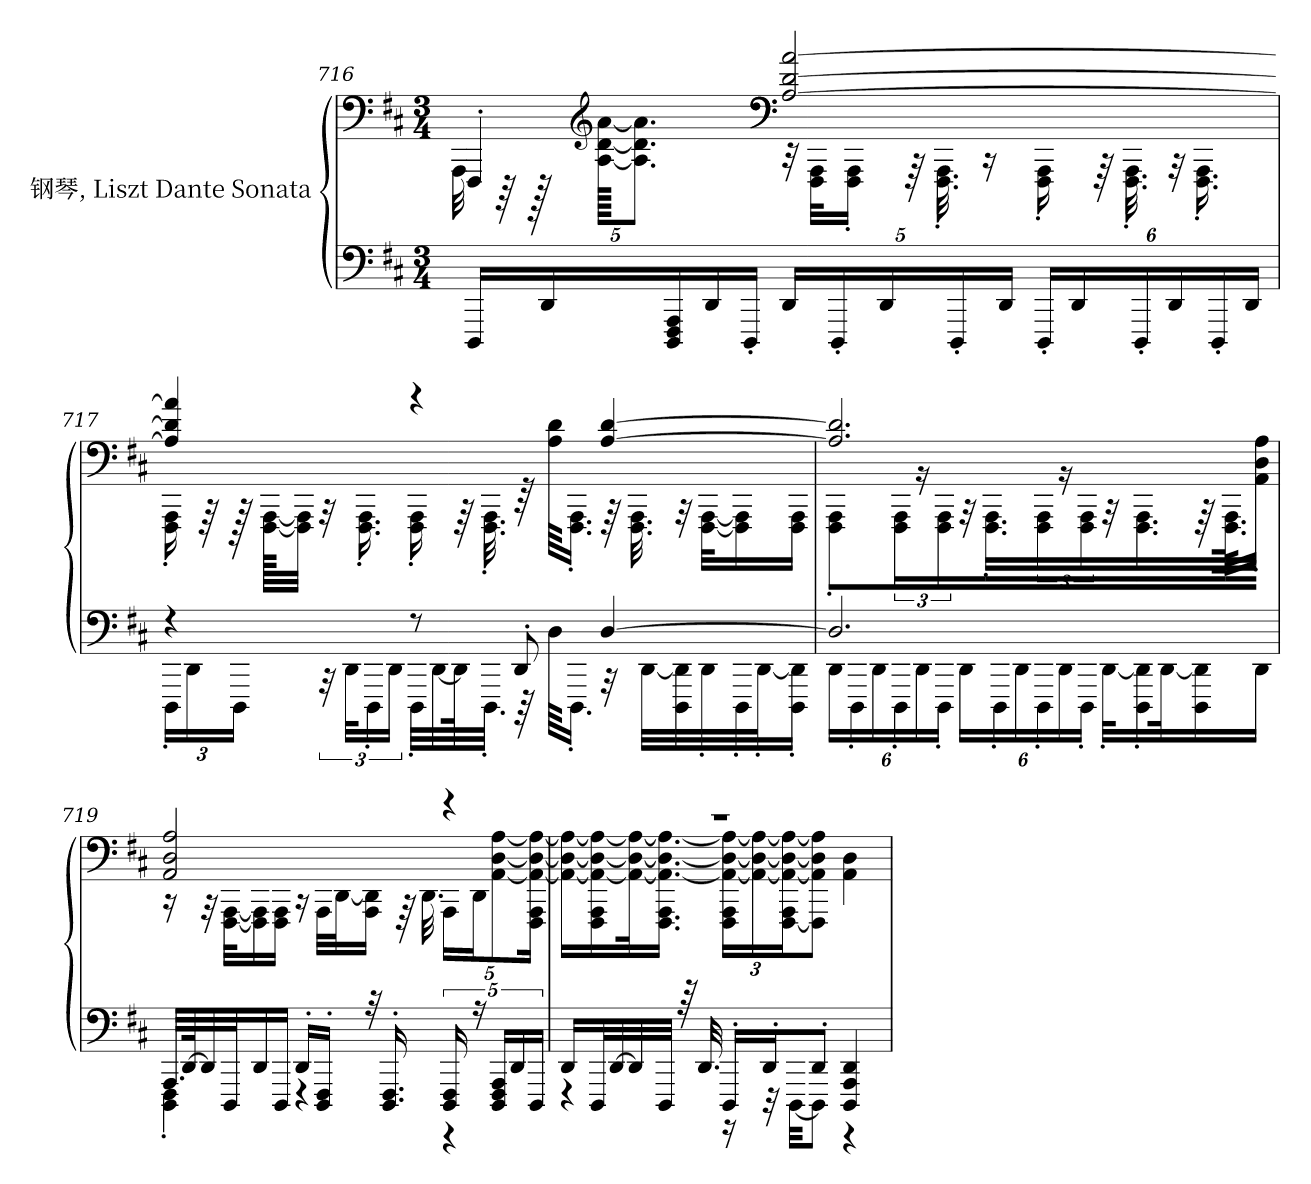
**kern	**kern
*part1	*part1
*staff2	*staff1
*I"钢琴, Liszt Dante Sonata	*
!!LO:LB:g=z
*clefF4	*clefF4
*k[f#c#]	*k[f#c#]
*M3/4	*M3/4
*Xbrackettup	*
=716	=716
*	*^
20DDD/LL	4FFF#'/	32AAA\
.	.	64r
.	.	128r
20DD/	.	.
*	*clefG2	*
.	.	[128A\ [128d\ [128a\KKKKL
.	.	8.A\] 8.d\] 8.a\]J
20DDD/ 20FFF#/ 20AAA/	.	.
20DD/	.	.
20DDD'/JJ	.	.
*	*clefF4	*
20DD/LL	[2A/ [2d/ [2a/	32r
.	.	32FFF#\ 32AAA\KLL
20DDD'/	.	.
.	.	16FFF#\' 16AAA\'JJ
20DD/	.	.
.	.	64r
.	.	32.FFF#\' 32.AAA\'
20DDD'/	.	.
.	.	16r
20DD/JJ	.	.
24DDD'/LL	.	16FFF#\' 16AAA\'
24DD/	.	.
.	.	64r
.	.	32.FFF#\' 32.AAA\'
24DDD'/	.	.
24DD/	.	32r
.	.	16.FFF#\' 16.AAA\'
24DDD'/	.	.
24DD/JJ	.	.
!!LO:LB:g=z	!!
=717	=717	=717
*^	*	*
4r	24DDD'\LL	4A/] 4d/] 4a/]	16FFF#\' 16AAA\'
.	24DD\	.	.
.	.	.	64r
.	.	.	128r
.	24DDD\JJ	.	.
.	.	.	[128FFF#\ [128AAA\KKLLL
.	.	.	32FFF#\] 32AAA\]JJJ
*	*brackettup	*	*
.	48r	.	32r
.	48DD\KLL	.	.
.	.	.	16.FFF#\' 16.AAA\'
.	24DDD'\	.	.
.	24DD\JJ	.	.
8r	32DDD'\LLL	4r	16FFF#\' 16AAA\'
.	[32DD\	.	.
.	64DD\K]	.	64r
.	32.DDD'\JJJ	.	32.FFF#\' 32.AAA\'
8DD'/	64r	.	64r
.	64D\KKLL	.	64A\ 64d\KKLL
.	16.DDD'\JJ	.	16.FFF#\' 16.AAA\'JJ
[4D/	32r	[4A/ [4d/	64r
.	.	.	32.FFF#\ 32.AAA\
.	[32DD\LLL	.	.
.	32DDD\ 32DD\]	.	32r
.	32DD'\	.	[32FFF#\ [32AAA\KLL
.	32DDD'\	.	16FFF#\] 16AAA\]
.	[32DD'\J	.	.
.	16DDD\' 16DD\]'JJ	.	16FFF#\ 16AAA\JJ
!!LO:LB:g=z	!!
=718	=718	=718	=718
*	*Xbrackettup	*	*
2.D/]	24DD\LL	2.A/] 2.d/]	8FFF#\' 8AAA\'L
.	24DDD'\	.	.
.	24DD\	.	.
.	24DDD'\	.	24FFF#\ 24AAA\Jk
.	24DD\	.	24r
.	24DDD'\JJ	.	24FFF#\ 24AAA\
.	24DD\LL	.	32r
.	.	.	16.FFF#\' 16.AAA\'LL
.	24DDD'\	.	.
.	24DD\	.	.
.	24DDD'\	.	24FFF#\ 24AAA\JJ
.	24DD\	.	24r
.	24DDD'\JJ	.	24FFF#\ 24AAA\
.	[32DD'\KLL	.	32r
.	16DDD\' 16DD\]'	.	16.FFF#\ 16.AAA\
.	[32DD\K	.	.
.	16DDD\ 16DD\]	.	64r
.	.	.	32.FFF#\ 32.AAA\KLL
.	16DD\JJ	.	16AA\' 16D\' 16A\'JJ
!!LO:LB:g=z	!!
=719	=719	=719	=719
32.AAA/LLL	4DDD\' 4FFF#\'	2AA/ 2D/ 2A/	16r
[64DD/K	.	.	.
32DD/]	.	.	32r
32DDD/J	.	.	[32FFF#\ [32AAA\KLL
16DD/	.	.	16FFF#\] 16AAA\]
16DDD/JJ	.	.	16FFF#\ 16AAA\JJ
16DD'/LL	4r	.	16r
16DDD/' 16FFF#/'JJ	.	.	32AAA\LLL
.	.	.	[32DD\J
32r	.	.	16AAA\ 16DD\]JJ
16.DDD/' 16.FFF#/'	.	.	.
.	.	.	64r
.	.	.	32.DD\
*brackettup	*	*	*Xbrackettup
20DDD/ 20FFF#/	4r	4r	20AAA\LL
20r	.	.	20DD\J
20DDD/ 20FFF#/ 20AAA/LL	.	.	[10AA\ [10D\ [10A\
20DD/	.	.	.
20DDD/JJ	.	.	20FFF#\ 20AAA\ 20AA\_ 20D\_ 20A\_Jk
=720	=720	=720	=720
16DD/LL	4r	2.r	16AA\_ 16D\_ 16A\_LL
32DDD/L	.	.	16FFF#\ 16AAA\ 16AA\_ 16D\_ 16A\_
[32DD/	.	.	.
32DD/]	.	.	32AA\_ 32D\_ 32A\_K
32DDD/JJJ	.	.	16.FFF#\ 16.AAA\ 16.AA\_ 16.D\_ 16.A\_JJ
64r	.	.	.
32.DD/	.	.	.
16DDD'/LL	16r	.	24FFF#\ 24AAA\ 24AA\_ 24D\_ 24A\_LL
.	.	.	24AA\_ 24D\_ 24A\_
16DD'/J	32r	.	.
.	.	.	[24FFF#\ 24AAA\ 24AA\_ 24D\_ 24A\_J
.	[32DDD\KKL	.	.
8DD'/J	8DDD\J]	.	8FFF#\] 8AA\] 8D\] 8A\]J
4DDD/ 4AAA/ 4DD/	4r	.	4AA\ 4D\
*v	*v	*	*
*	*v	*v
=	=
*-	*-
